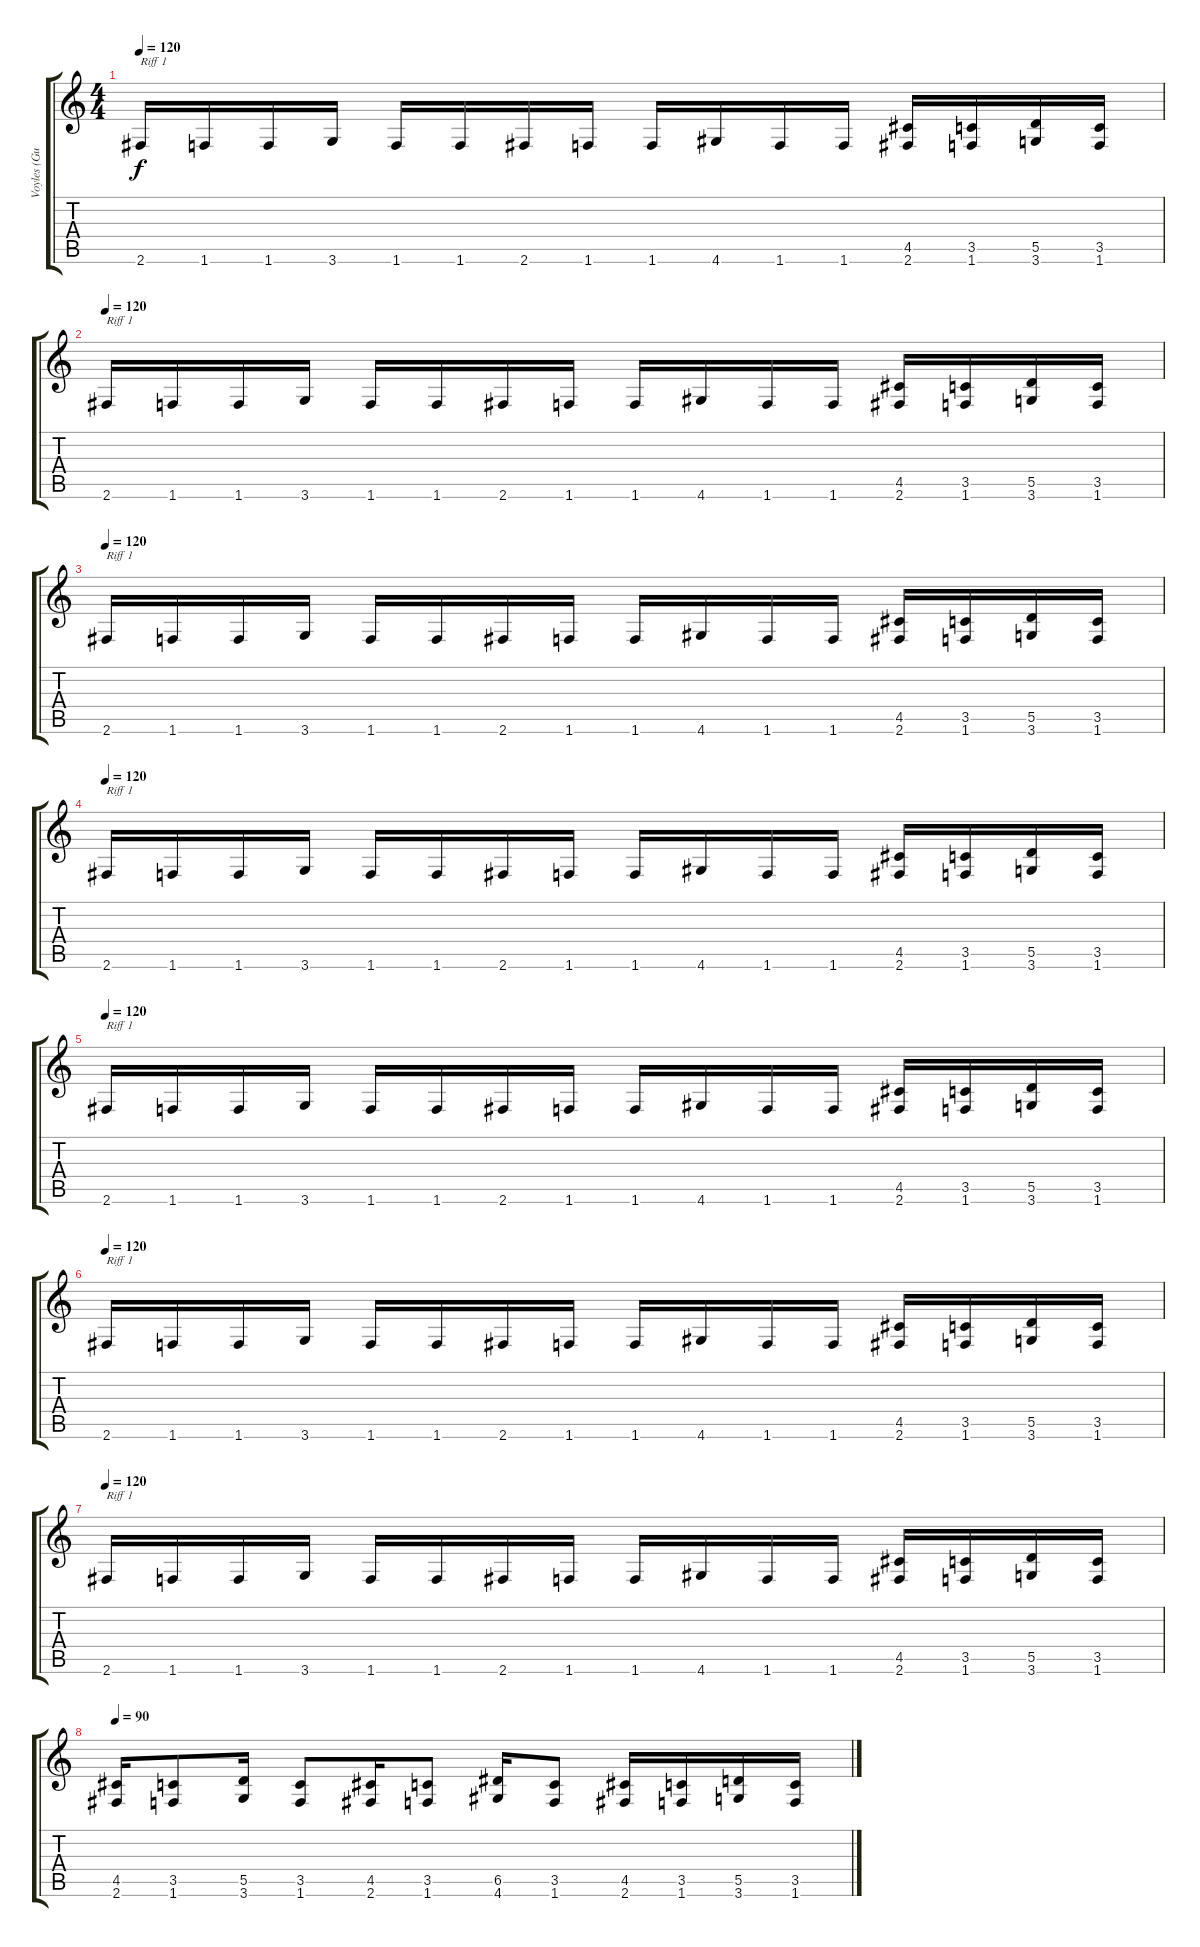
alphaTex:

\track ("Voyles (Guitar)" "Voyles (Gu") {instrument distortionguitar}
\staff {score tabs}
\tuning (E4 B3 G3 D3 A2 E2) {hide}
\ts (4 4)
\tempo 120
\clef g2
\ks c
2.6.16{txt "Riff 1" dy f} 1.6.16 1.6.16 3.6.16 1.6.16 1.6.16 2.6.16 1.6.16 1.6.16 4.6.16 1.6.16 1.6.16 (4.5 2.6).16 (3.5 1.6).16 (5.5 3.6).16 (3.5 1.6).16 |
\tempo 120
2.6.16{txt "Riff 1"} 1.6.16 1.6.16 3.6.16 1.6.16 1.6.16 2.6.16 1.6.16 1.6.16 4.6.16 1.6.16 1.6.16 (4.5 2.6).16 (3.5 1.6).16 (5.5 3.6).16 (3.5 1.6).16 |
\tempo 120
2.6.16{txt "Riff 1"} 1.6.16 1.6.16 3.6.16 1.6.16 1.6.16 2.6.16 1.6.16 1.6.16 4.6.16 1.6.16 1.6.16 (4.5 2.6).16 (3.5 1.6).16 (5.5 3.6).16 (3.5 1.6).16 |
\tempo 120
2.6.16{txt "Riff 1"} 1.6.16 1.6.16 3.6.16 1.6.16 1.6.16 2.6.16 1.6.16 1.6.16 4.6.16 1.6.16 1.6.16 (4.5 2.6).16 (3.5 1.6).16 (5.5 3.6).16 (3.5 1.6).16 |
\tempo 120
2.6.16{txt "Riff 1"} 1.6.16 1.6.16 3.6.16 1.6.16 1.6.16 2.6.16 1.6.16 1.6.16 4.6.16 1.6.16 1.6.16 (4.5 2.6).16 (3.5 1.6).16 (5.5 3.6).16 (3.5 1.6).16 |
\tempo 120
2.6.16{txt "Riff 1"} 1.6.16 1.6.16 3.6.16 1.6.16 1.6.16 2.6.16 1.6.16 1.6.16 4.6.16 1.6.16 1.6.16 (4.5 2.6).16 (3.5 1.6).16 (5.5 3.6).16 (3.5 1.6).16 |
\tempo 120
2.6.16{txt "Riff 1"} 1.6.16 1.6.16 3.6.16 1.6.16 1.6.16 2.6.16 1.6.16 1.6.16 4.6.16 1.6.16 1.6.16 (4.5 2.6).16 (3.5 1.6).16 (5.5 3.6).16 (3.5 1.6).16 |
\tempo 90
(4.5 2.6).16 (3.5 1.6).8 (5.5 3.6).16 (3.5 1.6).8 (4.5 2.6).16 (3.5 1.6).8 (6.5 4.6).16 (3.5 1.6).8 (4.5 2.6).16 (3.5 1.6).16 (5.5 3.6).16 (3.5 1.6).16
